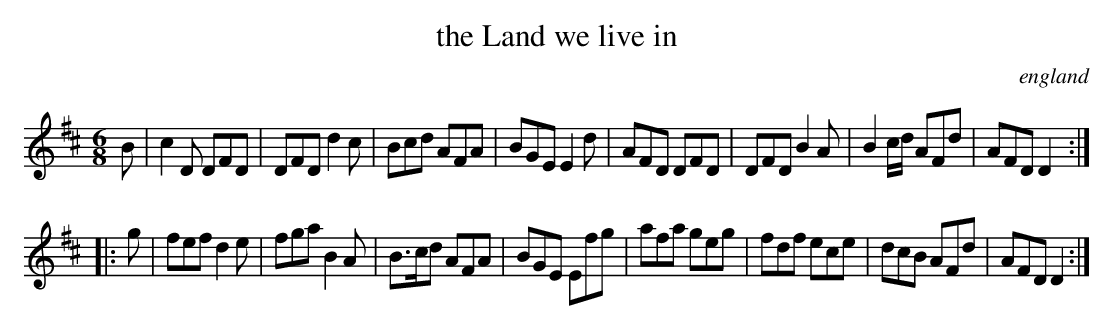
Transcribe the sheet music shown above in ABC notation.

X:1
T:the Land we live in
O:england
M:6/8
K:D
B|c2D DFD|DFD d2c|Bcd AFA|BGE E2d|\
AFD DFD|DFD B2A|B2c/2d/2 AFd|AFD D2:|
|:g|fef d2e|fga B2A|B>cd AFA|BGE Efg|\
afa geg|fdf ece|dcB AFd|AFD D2:|
